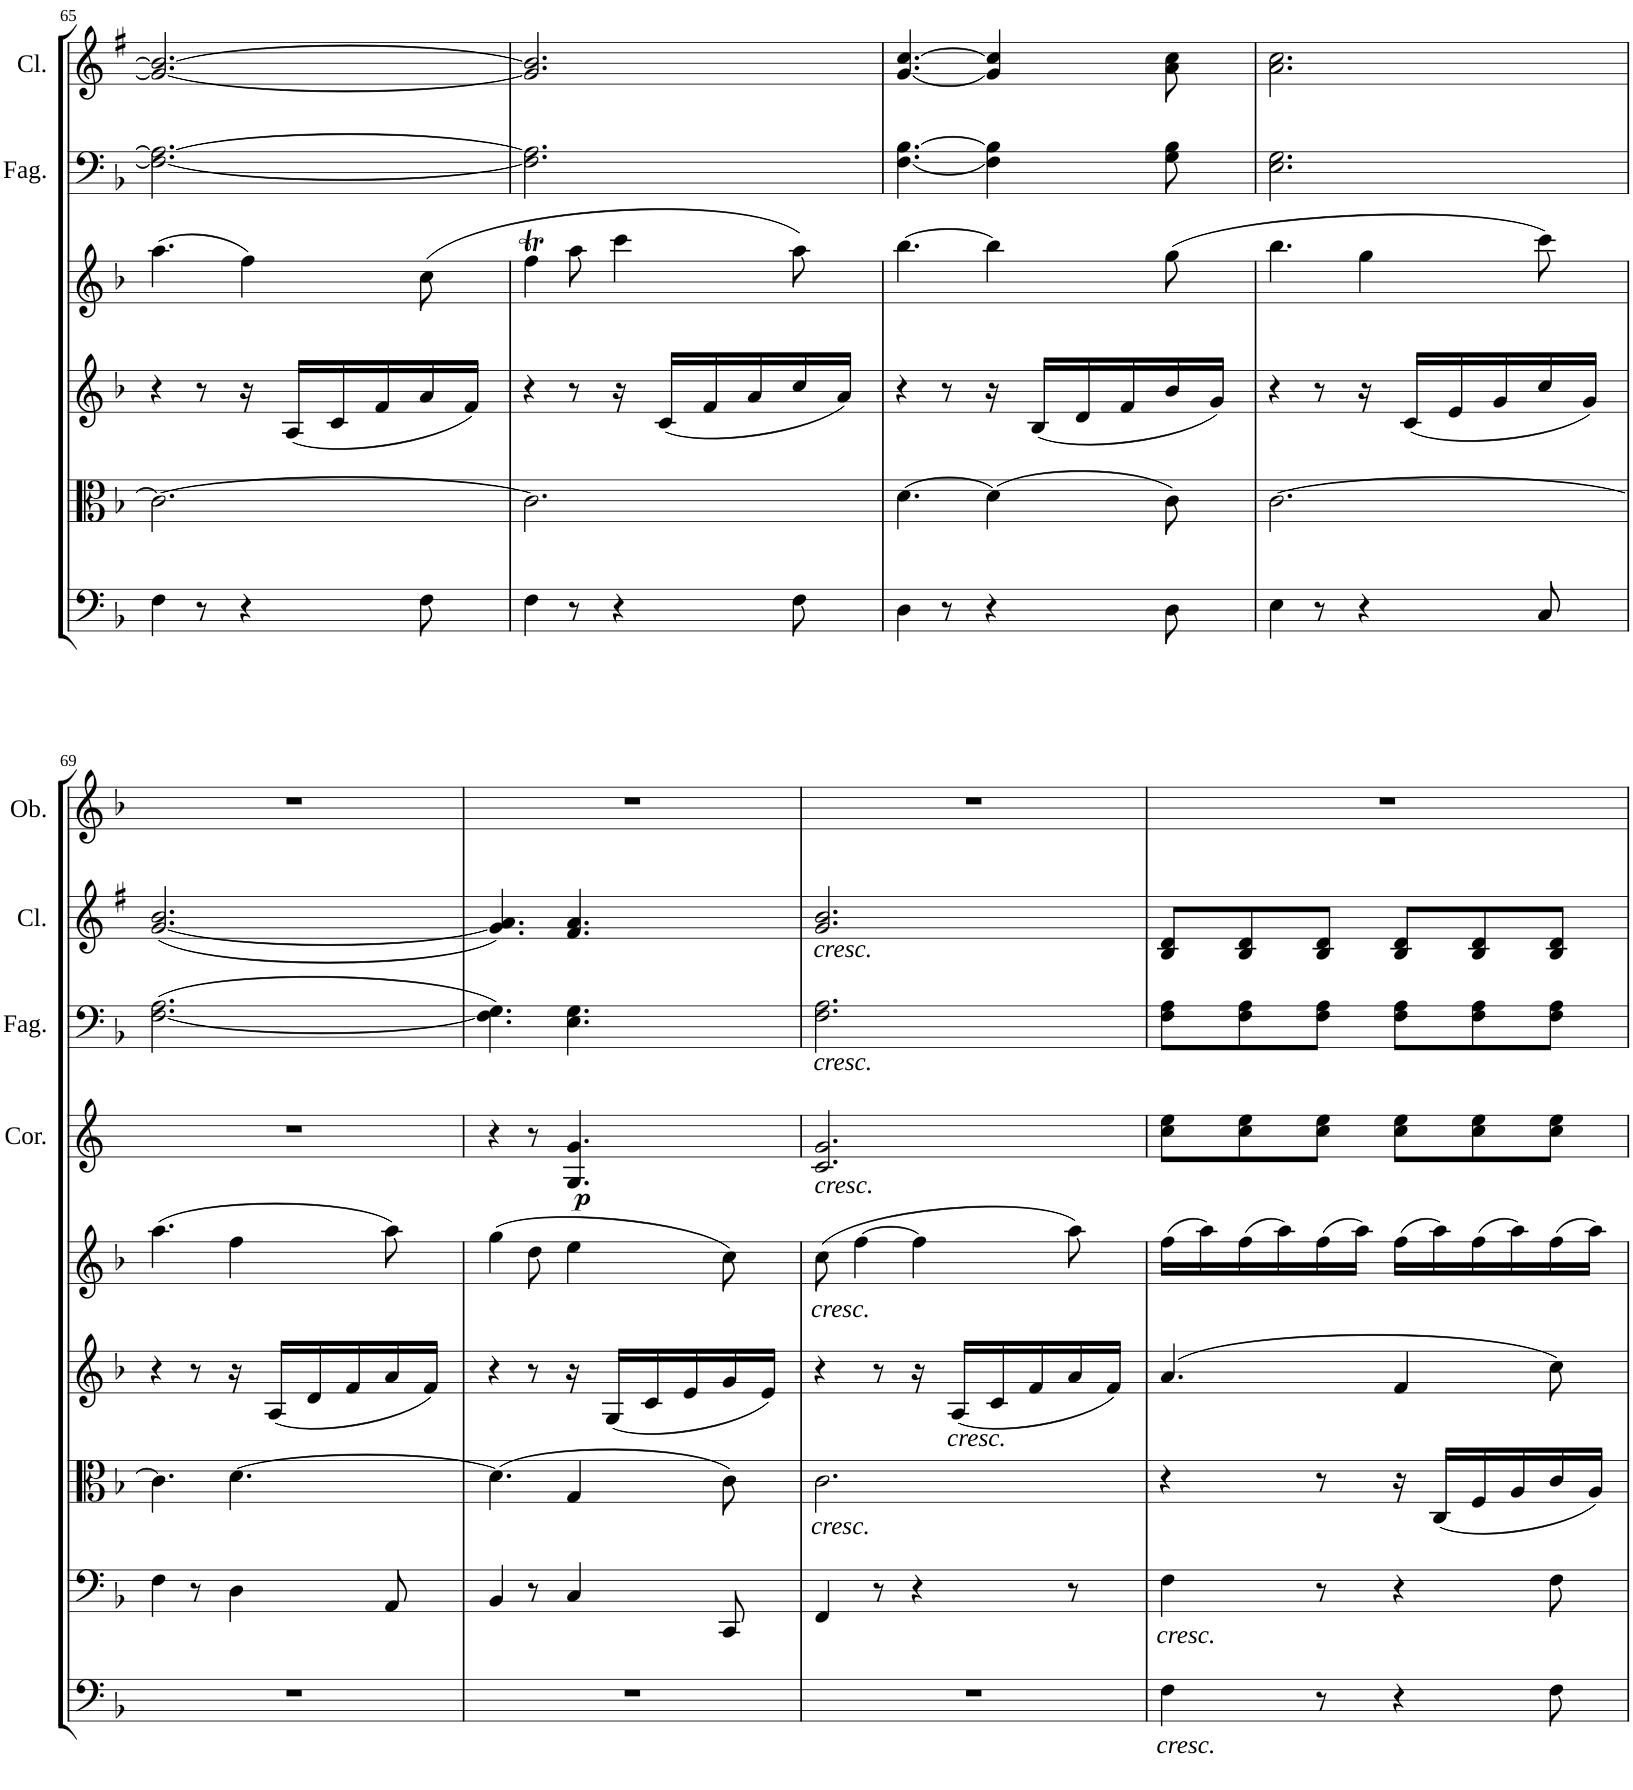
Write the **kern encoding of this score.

**kern	**kern	**kern	**kern	**kern	**kern	**dynam	**kern	**kern
*part8	*part7	*part6	*part5	*part4	*part3	*part3	*part2	*part1
*staff8	*staff7	*staff6	*staff5	*staff4	*staff3	*staff3	*staff2	*staff1
*I"Basso	*I"Violoncello	*I"Viola	*I"Violino II	*I"Violino I	*I"Corni in F	*	*I"Fagotti	*I"Clarinetti in B
*	*	*	*	*	*I'Cor.	*	*I'Fag.	*I'Cl.
!!LO:PB:g=z
*clefF4	*clefF4	*clefC3	*clefG2	*clefG2	*clefG2	*	*clefF4	*clefG2
*Trd7c12	*	*	*	*	*Trd4c7	*	*	*Trd1c2
*k[b-]	*k[b-]	*k[b-]	*k[b-]	*k[b-]	*k[]	*	*k[b-]	*k[f#]
*M6/8	*M6/8	*M6/8	*M6/8	*M6/8	*M6/8	*	*M6/8	*M6/8
=65	=65	=65	=65	=65	=65	=65	=65	=65
2.r	4F\	2.c\_	4r	(4.aa\	2.r	.	2.F\_ 2.A\_	2.g/_ 2.b/_
.	8r	.	8r	.	.	.	.	.
.	4r	.	16r	4ff\)	.	.	.	.
.	.	.	(16A/LL	.	.	.	.	.
.	.	.	16c/	.	.	.	.	.
.	.	.	16f/	.	.	.	.	.
.	8F\	.	16a/	(8cc\	.	.	.	.
.	.	.	16f/JJ)	.	.	.	.	.
=66	=66	=66	=66	=66	=66	=66	=66	=66
2.r	4F\	2.c\]	4r	4ffT\	2.r	.	2.F\] 2.A\]	2.g/] 2.b/]
.	8r	.	8r	8aa\	.	.	.	.
.	4r	.	16r	4ccc\	.	.	.	.
.	.	.	(16c/LL	.	.	.	.	.
.	.	.	16f/	.	.	.	.	.
.	.	.	16a/	.	.	.	.	.
.	8F\	.	16cc/	8aa\)	.	.	.	.
.	.	.	16a/JJ)	.	.	.	.	.
=67	=67	=67	=67	=67	=67	=67	=67	=67
2.r	4D\	[4.d\	4r	[4.bb-\	2.r	.	[4.F\ [4.B-\	[4.g/ [4.cc/
.	8r	.	8r	.	.	.	.	.
.	4r	(4d\]	16r	4bb-\]	.	.	4F\] 4B-\]	4g/] 4cc/]
.	.	.	(16B-/LL	.	.	.	.	.
.	.	.	16d/	.	.	.	.	.
.	.	.	16f/	.	.	.	.	.
.	8D\	8c\)	16b-/	(8gg\	.	.	8G\ 8B-\	8a\ 8cc\
.	.	.	16g/JJ)	.	.	.	.	.
=68	=68	=68	=68	=68	=68	=68	=68	=68
2.r	4E\	[2.c\	4r	4.bb-\	2.r	.	2.E\ 2.G\	2.a\ 2.cc\
.	8r	.	8r	.	.	.	.	.
.	4r	.	16r	4gg\	.	.	.	.
.	.	.	(16c/LL	.	.	.	.	.
.	.	.	16e/	.	.	.	.	.
.	.	.	16g/	.	.	.	.	.
.	8C/	.	16cc/	8ccc\)	.	.	.	.
.	.	.	16g/JJ)	.	.	.	.	.
!!LO:LB:g=z
=69	=69	=69	=69	=69	=69	=69	=69	=69
2.r	4F\	4.c\]	4r	(4.aa\	2.r	.	([2.F\ 2.A\	([2.g/ 2.b/
.	8r	.	8r	.	.	.	.	.
.	4D\	[4.d\	16r	4ff\	.	.	.	.
.	.	.	(16A/LL	.	.	.	.	.
.	.	.	16d/	.	.	.	.	.
.	.	.	16f/	.	.	.	.	.
.	8AA/	.	16a/	8aa\)	.	.	.	.
.	.	.	16f/JJ)	.	.	.	.	.
=70	=70	=70	=70	=70	=70	=70	=70	=70
2.r	4BB-/	(4.d\]	4r	(4gg\	4r	.	4.F\] 4.G\)	4.g/] 4.a/)
.	8r	.	8r	8dd\	8r	.	.	.
!	!	!	!	!	!	!LO:DY:b	!	!
.	4C/	4G/	16r	4ee\	4.G/ 4.g/	p	4.E\ 4.G\	4.f#/ 4.a/
.	.	.	(16G/LL	.	.	.	.	.
.	.	.	16c/	.	.	.	.	.
.	.	.	16e/	.	.	.	.	.
.	8CC/	8c\)	16g/	8cc\)	.	.	.	.
.	.	.	16e/JJ)	.	.	.	.	.
=71	=71	=71	=71	=71	=71	=71	=71	=71
!	!	!	!	!	!	!	!	!LO:TX:b:i:t=cresc.
!	!	!	!	!	!	!	!LO:TX:b:i:t=cresc.	!
!	!	!	!	!	!LO:TX:b:i:t=cresc.	!	!	!
!	!	!	!	!LO:TX:b:i:t=cresc.	!	!	!	!
!	!	!LO:TX:b:i:t=cresc.	!	!	!	!	!	!
2.r	4FF/	2.c\	4r	(8cc\	2.c/ 2.g/	.	2.F\ 2.A\	2.g/ 2.b/
.	.	.	.	[4ff\	.	.	.	.
.	8r	.	8r	.	.	.	.	.
.	4r	.	16r	4ff\]	.	.	.	.
!	!	!	!LO:TX:b:i:t=cresc.	!	!	!	!	!
.	.	.	(16A/LL	.	.	.	.	.
.	.	.	16c/	.	.	.	.	.
.	.	.	16f/	.	.	.	.	.
.	8r	.	16a/	8aa\)	.	.	.	.
.	.	.	16f/JJ)	.	.	.	.	.
=72	=72	=72	=72	=72	=72	=72	=72	=72
!	!LO:TX:b:i:t=cresc.	!	!	!	!	!	!	!
!LO:TX:b:i:t=cresc.	!	!	!	!	!	!	!	!
4F\	4F\	4r	(4.a/	(16ff\LL	8cc\ 8ee\L	.	8F\ 8A\L	8B/ 8d/L
.	.	.	.	16aa\)	.	.	.	.
.	.	.	.	(16ff\	8cc\ 8ee\	.	8F\ 8A\	8B/ 8d/
.	.	.	.	16aa\)	.	.	.	.
8r	8r	8r	.	(16ff\	8cc\ 8ee\J	.	8F\ 8A\J	8B/ 8d/J
.	.	.	.	16aa\JJ)	.	.	.	.
4r	4r	16r	4f/	(16ff\LL	8cc\ 8ee\L	.	8F\ 8A\L	8B/ 8d/L
.	.	(16C/LL	.	16aa\)	.	.	.	.
.	.	16F/	.	(16ff\	8cc\ 8ee\	.	8F\ 8A\	8B/ 8d/
.	.	16A/	.	16aa\)	.	.	.	.
8F\	8F\	16c/	8cc\)	(16ff\	8cc\ 8ee\J	.	8F\ 8A\J	8B/ 8d/J
.	.	16A/JJ)	.	16aa\JJ)	.	.	.	.
=	=	=	=	=	=	=	=	=
*-	*-	*-	*-	*-	*-	*-	*-	*-
